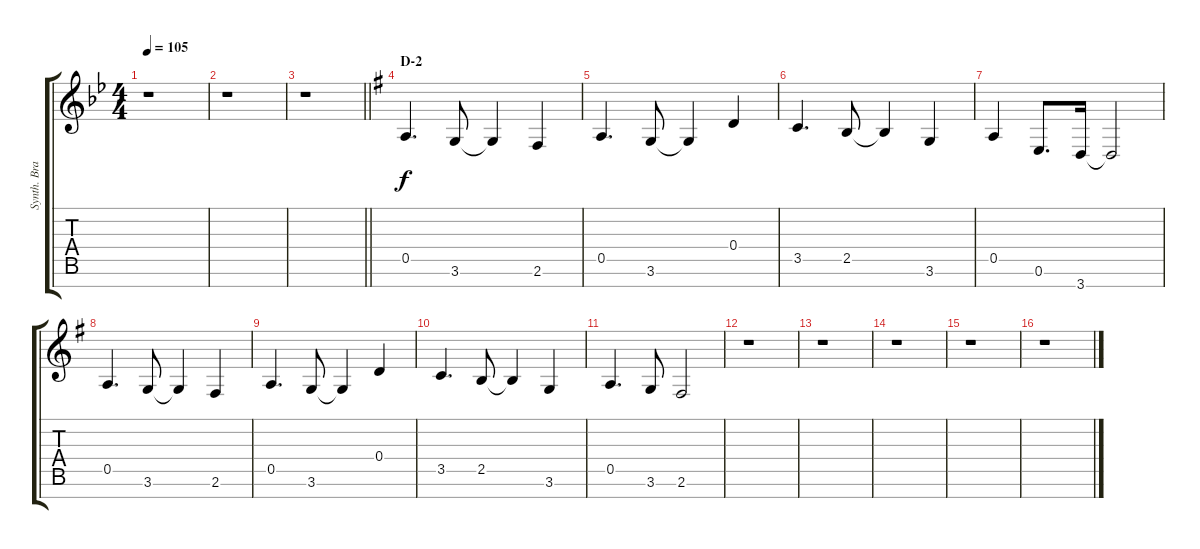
\track ("Synth. Brass" "Synth. Bra") {instrument synthbrass1}
\staff {score tabs}
\tuning (E5 B4 G4 D4 A3 E3 B2) {hide}
\ts (4 4)
\tempo 105
\clef g2
\ks bb
r.1{dy f} |
r.1 |
\barLineRight lightlight
r.1 |
\section ("" "D-2")
\ks g
0.5.4{d} 3.6.8 3.6{t}.4 2.6.4 |
0.5.4{d} 3.6.8 3.6{t}.4 0.4.4 |
3.5.4{d} 2.5.8 2.5{t}.4 3.6.4 |
0.5.4 0.6.8{d} 3.7.16 3.7{t}.2 |
0.5.4{d} 3.6.8 3.6{t}.4 2.6.4 |
0.5.4{d} 3.6.8 3.6{t}.4 0.4.4 |
3.5.4{d} 2.5.8 2.5{t}.4 3.6.4 |
0.5.4{d} 3.6.8 2.6.2 |
r.1 |
r.1 |
r.1 |
r.1 |
r.1
